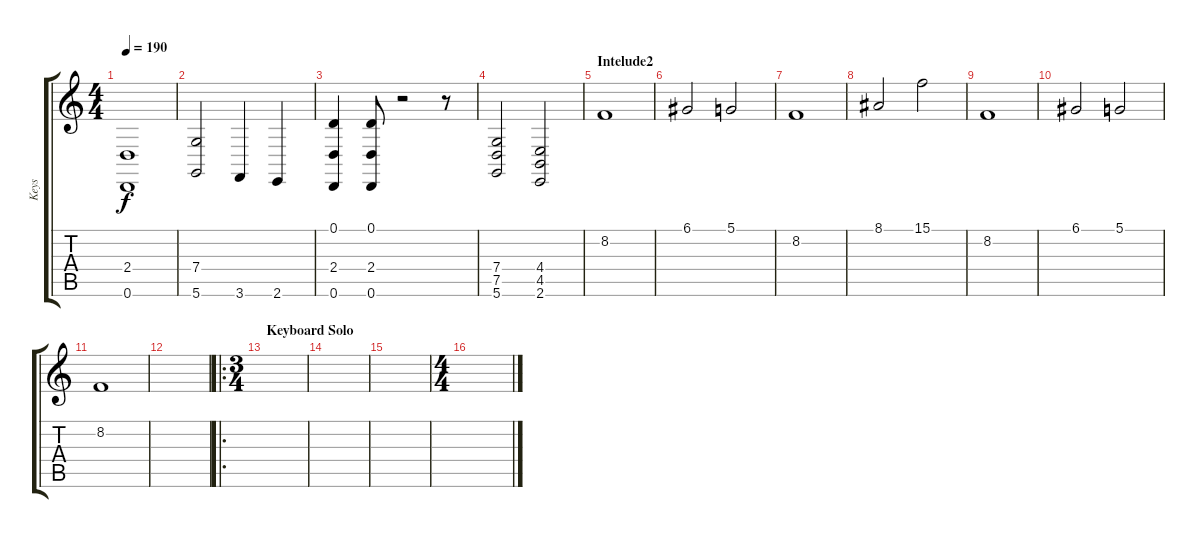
\track ("Keys" "Keys") {instrument stringensemble1}
\staff {score tabs}
\tuning (D4 A3 F3 C3 G2 D2) {hide}
\ts (4 4)
\tempo 190
\clef g2
\ks c
(2.4 0.6).1{dy f} |
(7.4 5.6).2 3.6.4 2.6.4 |
(0.1 2.4 0.6).4 (0.1 2.4 0.6).8 r.2 r.8 |
(7.4 7.5 5.6).2 (4.4 4.5 2.6).2 |
\section ("" "Intelude2")
8.2.1 |
6.1.2 5.1.2 |
8.2.1 |
8.1.2 15.1.2 |
8.2.1 |
6.1.2 5.1.2 |
8.2.1 |
|
\ro
\ts (3 4)
\section ("" "Keyboard Solo")
|
|
|
\ts (4 4)
